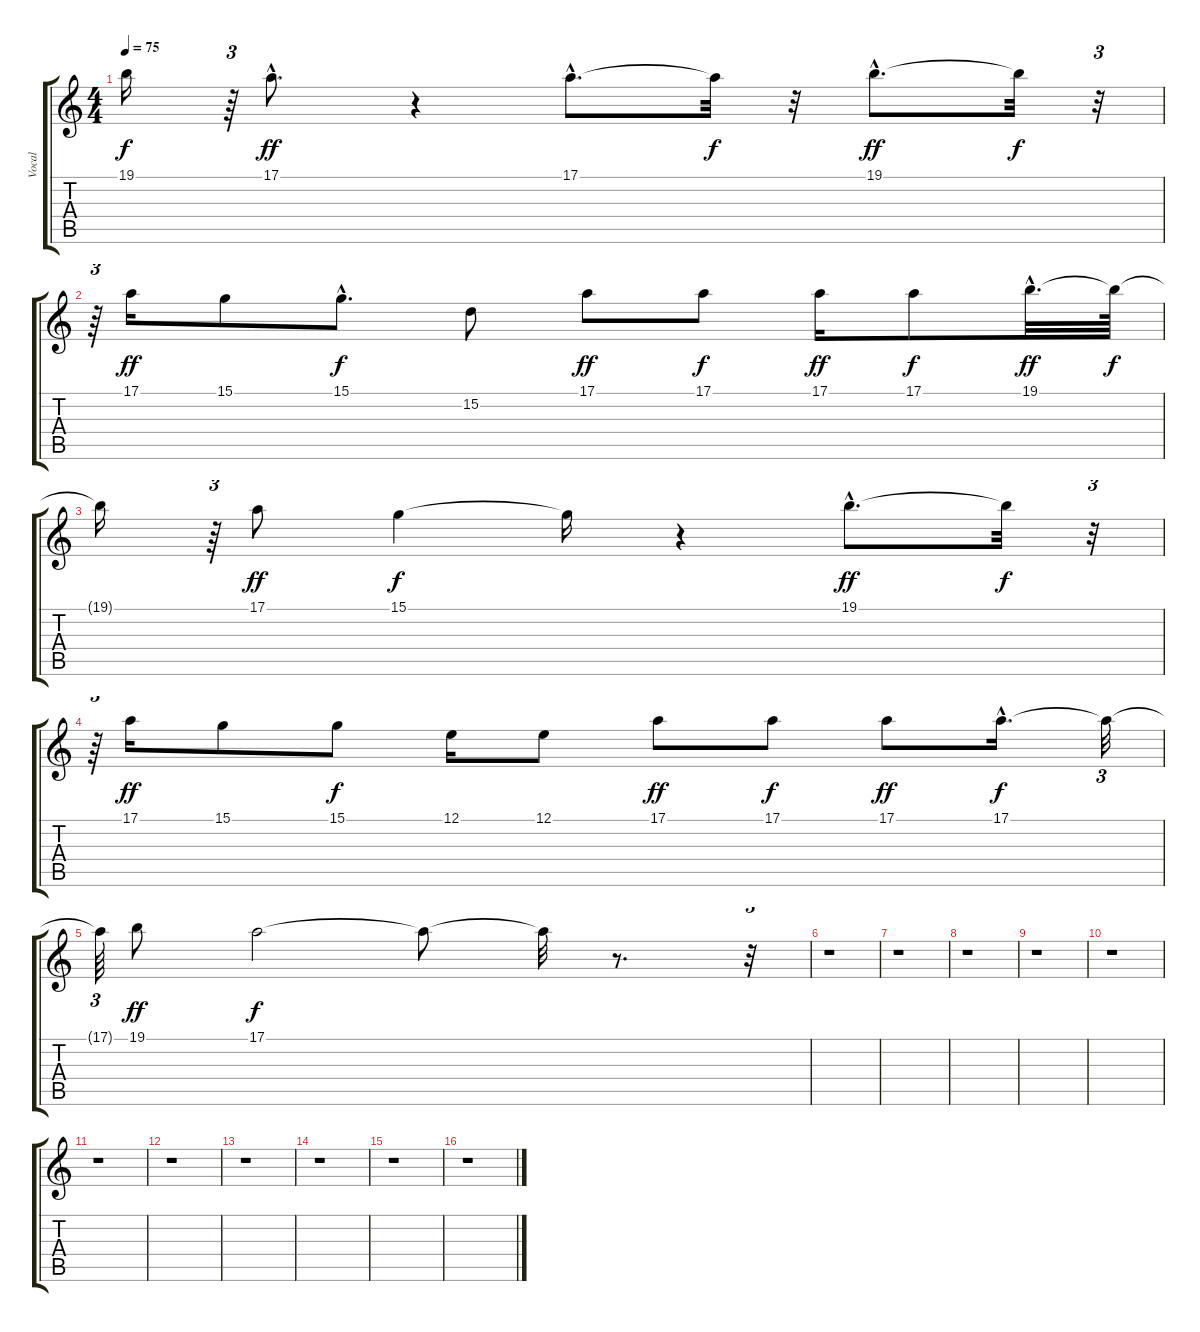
\track ("Vocal" "Vocal") {instrument oboe}
\staff {score tabs}
\tuning (E4 B3 G3 D3 A2 E2) {hide}
\ts (4 4)
\tempo 75
\clef g2
\ks c
19.1{t}.16{dy f} r.64{tu (3 2)} 17.1{hac}.8{d dy ff} r.4 17.1{hac}.8{d} 17.1{t}.32{dy f} r.32 19.1{hac}.8{d dy ff} 19.1{t}.32{dy f} r.32{tu (3 2)} |
r.64{tu (3 2)} 17.1.16{dy ff} 15.1.8 15.1{hac}.8{d dy f} 15.2.8 17.1.8{dy ff} 17.1.8{dy f} 17.1.16{dy ff} 17.1.8{dy f} 19.1{hac}.32{d dy ff} 19.1{t}.64{dy f} |
19.1{t}.16 r.64{tu (3 2)} 17.1.8{dy ff} 15.1.4{dy f} 15.1{t}.16 r.4 19.1{hac}.8{d dy ff} 19.1{t}.32{dy f} r.32{tu (3 2)} |
r.64{tu (3 2)} 17.1.16{dy ff} 15.1.8 15.1.8{dy f} 12.1.16 12.1.8 17.1.8{dy ff} 17.1.8{dy f} 17.1.8{dy ff} 17.1{hac}.16{d dy f} 17.1{t}.32{tu (3 2)} |
17.1{t}.64{tu (3 2)} 19.1.8{dy ff} 17.1.2{dy f} 17.1{t}.8 17.1{t}.32 r.8{d} r.32{tu (3 2)} |
r.1 |
r.1 |
r.1 |
r.1 |
r.1 |
r.1 |
r.1 |
r.1 |
r.1 |
r.1 |
r.1
